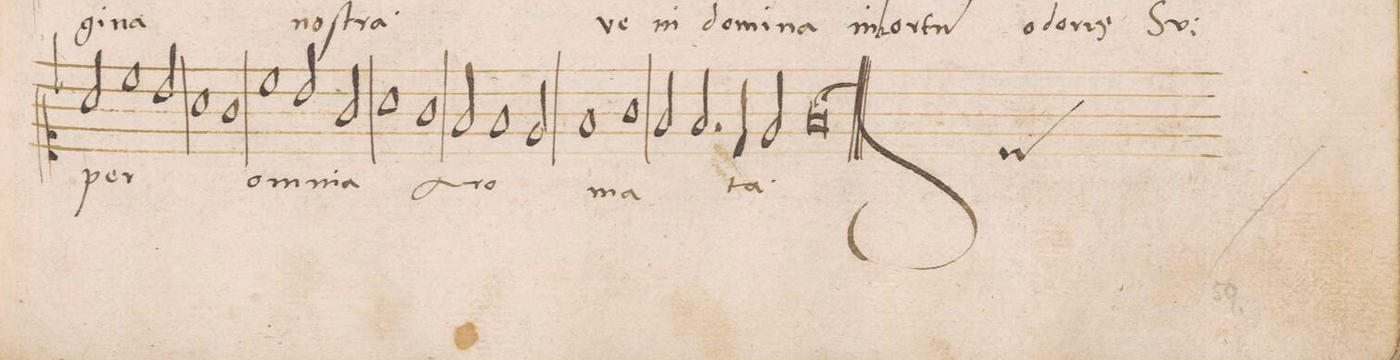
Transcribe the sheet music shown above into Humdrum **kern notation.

**kern	**text
*I"DISCANTVS	*
*clefC1	*
*k[b-]	*
*met(C|)	*
*M2/1	*
2a/	-per
1cc\	.
=28-	=28-
2b-/	.
1a	.
=29-	=29-
1g	.
1cc	om-
=30-	=30-
2b-/	-ni-
2g/	-a
1a	.
=31-	=31-
1g	.
2f/	a-
1f/	-ro-
=32-	=32-
2e/	.
1f	-ma-
=33-	=33-
1g	.
2f/	.
2.f/	.
=34-	=34-
4d/	-ta.
2e/	.
[1fl;	.
=35-	=35-
0f_	.
=36-	=36-
0f]	.
==	==
*-	*-
